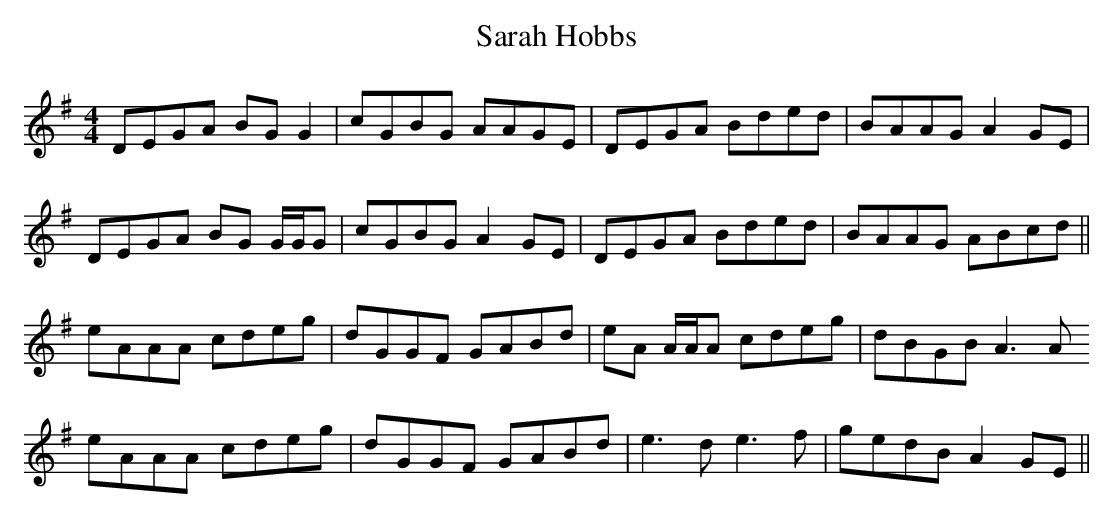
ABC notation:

X:1
T: Sarah Hobbs
M: 4/4
L: 1/8
K: Dmix
DEGA BG G2|cGBG AAGE|DEGA Bded|BAAG A2 GE|
DEGA BG G/G/G|cGBG A2 GE|DEGA Bded|BAAG ABcd||
eAAA cdeg|dGGF GABd|eA A/A/A cdeg|dBGB A3 A
eAAA cdeg|dGGF GABd|e3 d e3 f|gedB A2 GE||
